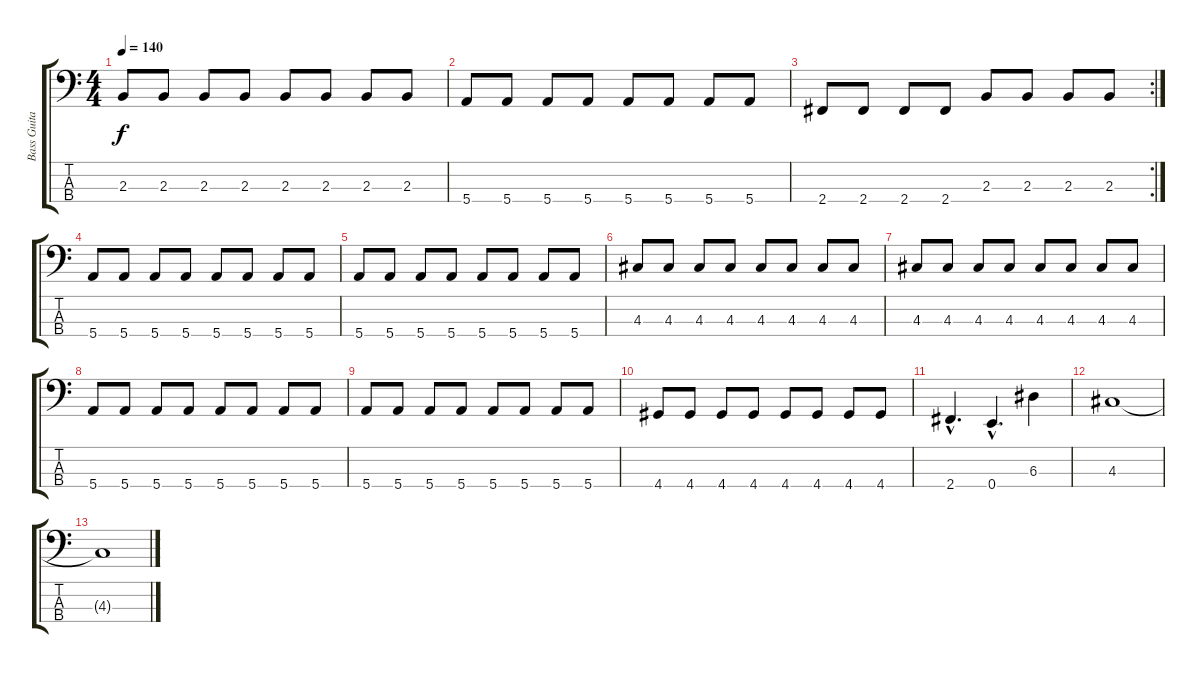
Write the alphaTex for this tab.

\track ("Bass Guitar" "Bass Guita") {instrument electricbassfinger}
\staff {score tabs}
\tuning (G2 D2 A1 E1) {hide}
\ts (4 4)
\tempo 140
\clef f4
\ks c
2.3.8{dy f} 2.3.8 2.3.8 2.3.8 2.3.8 2.3.8 2.3.8 2.3.8 |
5.4.8 5.4.8 5.4.8 5.4.8 5.4.8 5.4.8 5.4.8 5.4.8 |
\rc 2
2.4.8 2.4.8 2.4.8 2.4.8 2.3.8 2.3.8 2.3.8 2.3.8 |
5.4.8 5.4.8 5.4.8 5.4.8 5.4.8 5.4.8 5.4.8 5.4.8 |
5.4.8 5.4.8 5.4.8 5.4.8 5.4.8 5.4.8 5.4.8 5.4.8 |
4.3.8 4.3.8 4.3.8 4.3.8 4.3.8 4.3.8 4.3.8 4.3.8 |
4.3.8 4.3.8 4.3.8 4.3.8 4.3.8 4.3.8 4.3.8 4.3.8 |
5.4.8 5.4.8 5.4.8 5.4.8 5.4.8 5.4.8 5.4.8 5.4.8 |
5.4.8 5.4.8 5.4.8 5.4.8 5.4.8 5.4.8 5.4.8 5.4.8 |
4.4.8 4.4.8 4.4.8 4.4.8 4.4.8 4.4.8 4.4.8 4.4.8 |
2.4{hac}.4{d} 0.4{hac}.4{d} 6.3.4 |
4.3.1 |
4.3{t}.1
